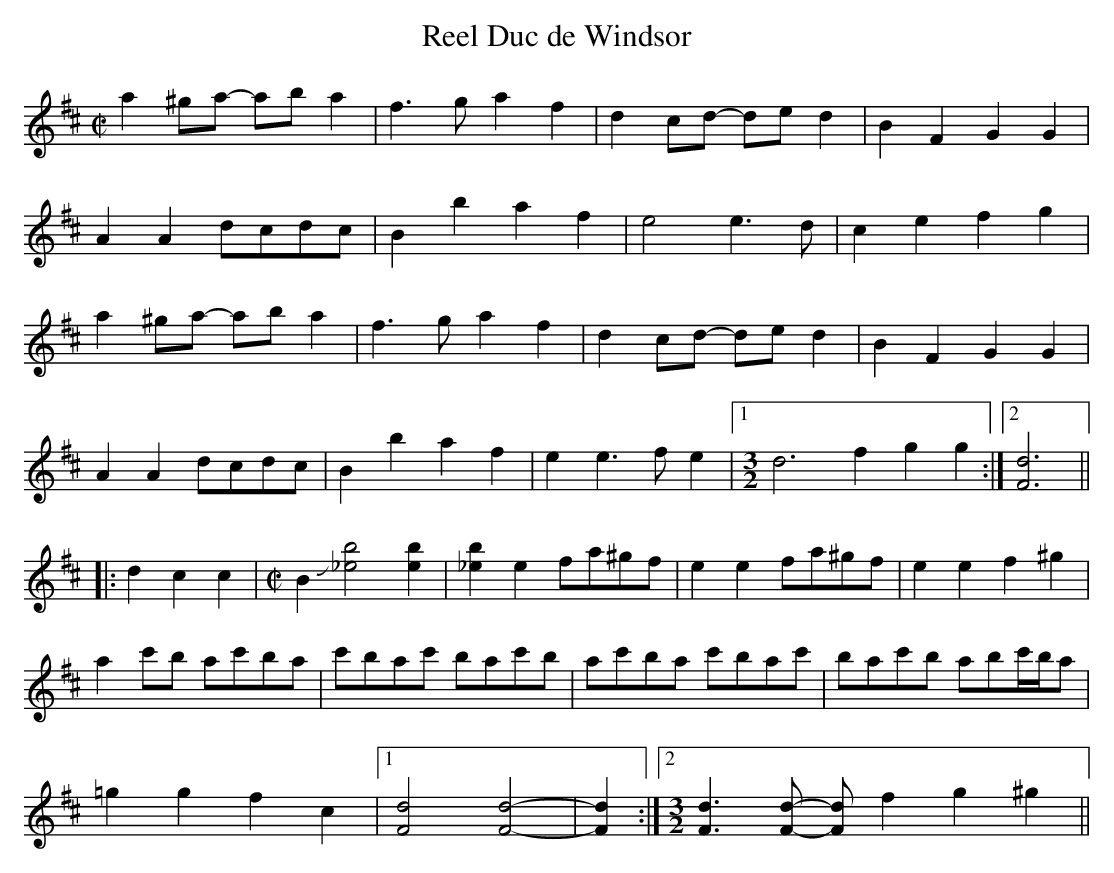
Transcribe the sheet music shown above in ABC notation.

X:1
T:Reel Duc de Windsor
M:C|
L:1/8
K:D
a2^ga- aba2|f3g a2f2|d2cd- ded2|B2F2 G2G2|
A2A2 dcdc| B2b2 a2f2|e4 e3d |c2e2f2g2|
a2^ga- aba2|f3g a2f2|d2cd- ded2|B2F2 G2G2|
A2A2 dcdc|B2b2a2f2|e2 e3f e2|1[M:3/2]d6 f2g2g2:|2[F6d6]||
|:d2c2c2|[M:C|]B2+slide+[_e4b4][e2b2]|[_e2b2]e2 fa^gf|e2e2 fa^gf|e2e2f2^g2|
a2c'b ac'ba|c'bac' bac'b|ac'ba c'bac'|bac'b abc'/b/a|
=g2g2f2c2|1[F4d4][F4d4]-|[F2d2]:|2[M:3/2] [F3d3][Fd]- [Fd]f2g2^g2||
